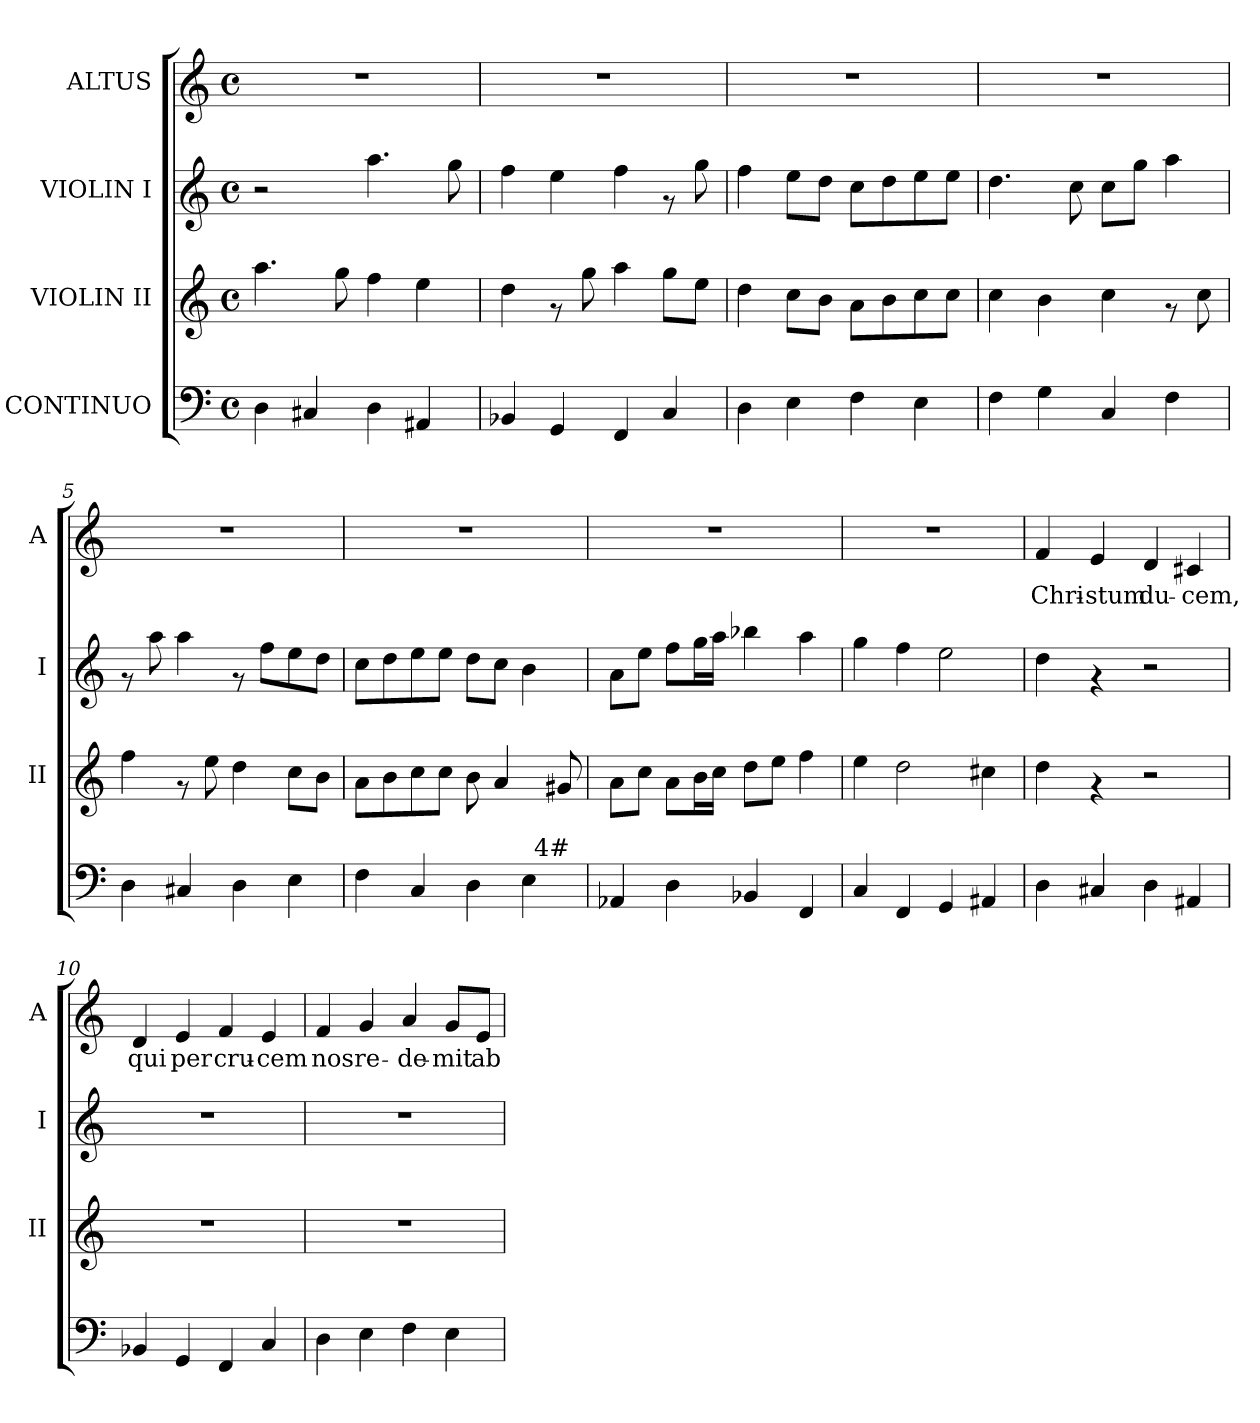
**kern	**kern	**kern	**kern	**text
*part4	*part3	*part2	*part1	*part1
*staff4	*staff3	*staff2	*staff1	*staff1
*I"CONTINUO	*I"VIOLIN II	*I"VIOLIN I	*I"ALTUS	*
*	*I'II	*I'I	*I'A	*
!!LO:PB:g=z
*stria5	*stria5	*stria5	*stria5	*
*clefF4	*clefG2	*clefG2	*clefG2	*
*k[]	*k[]	*k[]	*k[]	*
*C:	*C:	*C:	*C:	*
*M4/4	*M4/4	*M4/4	*M4/4	*
*met(c)	*met(c)	*met(c)	*met(c)	*
=1	=1	=1	=1	=1
4D\	4.aa\	2r	1r	.
4C#X/	.	.	.	.
.	8gg\	.	.	.
4D\	4ff\	4.aa\	.	.
4AA#/	4ee\	.	.	.
.	.	8gg\	.	.
=2	=2	=2	=2	=2
4BB-X/	4dd\	4ff\	1r	.
4GG/	8rf	4ee\	.	.
.	8gg\	.	.	.
4FF/	4aa\	4ff\	.	.
4C/	8gg\L	8rf	.	.
.	8ee\J	8gg\	.	.
=3	=3	=3	=3	=3
4D\	4dd\	4ff\	1r	.
4E\	8cc\L	8ee\L	.	.
.	8b\J	8dd\J	.	.
4F\	8a\L	8cc\L	.	.
.	8b\	8dd\	.	.
4E\	8cc\	8ee\	.	.
.	8cc\J	8ee\J	.	.
=4	=4	=4	=4	=4
4F>\	4cc\	4.dd\	1r	.
4G\	4b\	.	.	.
.	.	8cc\	.	.
4C/	4cc\	8cc\L	.	.
.	.	8gg\J	.	.
4F\	8rf	4aa\	.	.
.	8cc\	.	.	.
=5	=5	=5	=5	=5
4D\	4ff\	8rf	1r	.
.	.	8aa\	.	.
4C#X/	8rf	4aa\	.	.
.	8ee\	.	.	.
4D\	4dd\	8rf	.	.
.	.	8ff\L	.	.
4E\	8cc\L	8ee\	.	.
.	8b\J	8dd\J	.	.
!!LO:LB:g=z
=6	=6	=6	=6	=6
*^	*	*	*	*
4F\	2ryy	8a\L	8cc\L	1r	.
.	.	8b\	8dd\	.	.
4C/	.	8cc\	8ee\	.	.
.	.	8cc\J	8ee\J	.	.
4D\	4ryy	8b\	8dd\L	.	.
.	.	4a/	8cc\J	.	.
4E>\	32ryy	.	4b\	.	.
!	!LO:TX:a:t=4#	!	!	!	!
.	8..ryy	.	.	.	.
.	.	8g#X/	.	.	.
*v	*v	*	*	*	*
=7	=7	=7	=7	=7
4AA-/	8a\L	8a\L	1r	.
.	8cc\J	8ee\J	.	.
4D\	8a\L	8ff\L	.	.
.	16b\	16gg\	.	.
.	16cc\J	16aa\J	.	.
4BB-X/	8dd\L	4bb-X\	.	.
.	8ee\J	.	.	.
4FF/	4ff\	4aa\	.	.
=8	=8	=8	=8	=8
4C/	4ee\	4gg\	1r	.
4FF/	2dd\	4ff\	.	.
4GG/	.	2ee\	.	.
4AA#/	4cc#X\	.	.	.
=9	=9	=9	=9	=9
!	!	!	!	!LO:LY:b
4D\	4dd\	4dd\	4f/	Chri-
!	!	!	!	!LO:LY:b
4C#X/	4rf	4rf	4e/	-stum
!	!	!	!	!LO:LY:b
4D\	2r	2r	4d/	du-
!	!	!	!	!LO:LY:b
4AA#/	.	.	4c#X/	-cem,
=10	=10	=10	=10	=10
!	!	!	!	!LO:LY:b
4BB-X/	1r	1r	4d/	qui
!	!	!	!	!LO:LY:b
4GG/	.	.	4e/	per
!	!	!	!	!LO:LY:b
4FF/	.	.	4f/	cru-
!	!	!	!	!LO:LY:b
4C/	.	.	4e/	-cem
=11	=11	=11	=11	=11
!	!	!	!	!LO:LY:b
4D\	1r	1r	4f/	nos
!	!	!	!	!LO:LY:b
4E\	.	.	4g/	re-
!	!	!	!	!LO:LY:b
4F\	.	.	4a/	-de-
!	!	!	!	!LO:LY:b
4E\	.	.	8g/L	-mit
!	!	!	!	!LO:LY:b
.	.	.	8e/J	ab
=	=	=	=	=
*-	*-	*-	*-	*-
